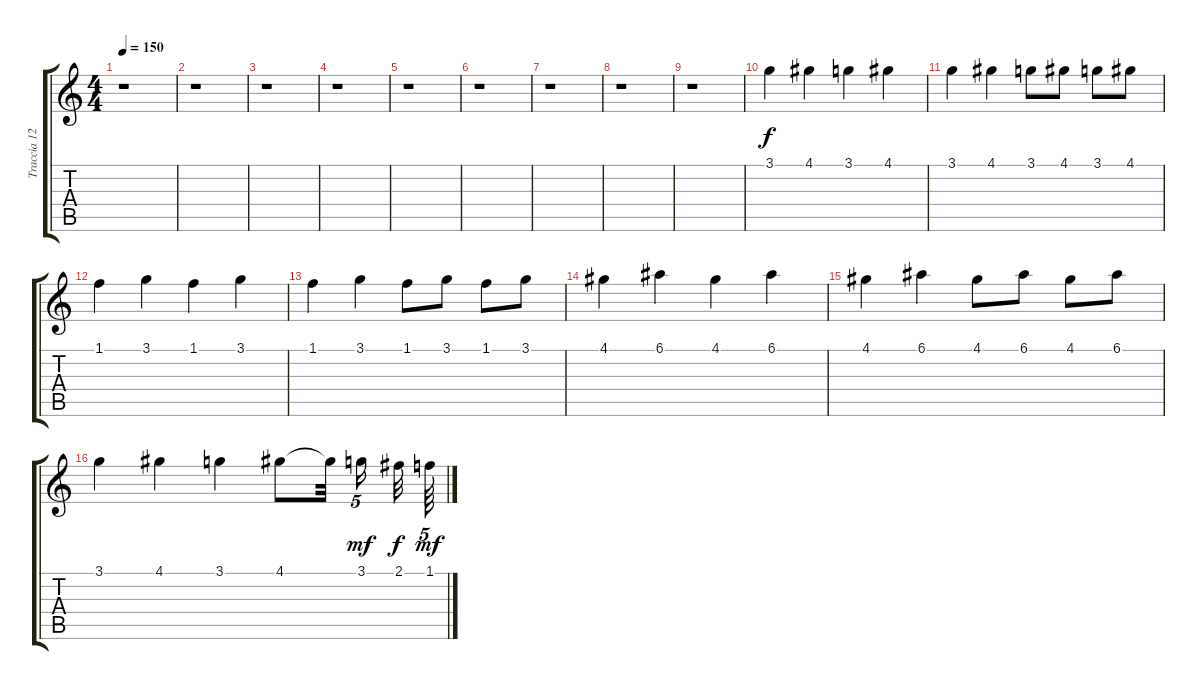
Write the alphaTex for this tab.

\track ("Traccia 12" "Traccia 12") {instrument overdrivenguitar}
\staff {score tabs}
\tuning (E4 B3 G3 D3 A2 E2) {hide}
\ts (4 4)
\tempo 150
\clef g2
\ks c
r.1{dy f} |
r.1 |
r.1 |
r.1 |
r.1 |
r.1 |
r.1 |
r.1 |
r.1 |
3.1.4{instrument distortionguitar} 4.1.4 3.1.4 4.1.4 |
3.1.4 4.1.4 3.1.8 4.1.8 3.1.8 4.1.8 |
1.1.4 3.1.4 1.1.4 3.1.4 |
1.1.4 3.1.4 1.1.8 3.1.8 1.1.8 3.1.8 |
4.1.4 6.1.4 4.1.4 6.1.4 |
4.1.4 6.1.4 4.1.8 6.1.8 4.1.8 6.1.8 |
3.1.4 4.1.4 3.1.4 4.1.8 4.1{t}.32 3.1.16{tu (5 4) dy mf} 2.1.32{dy f} 1.1.64{tu (5 4) dy mf}
